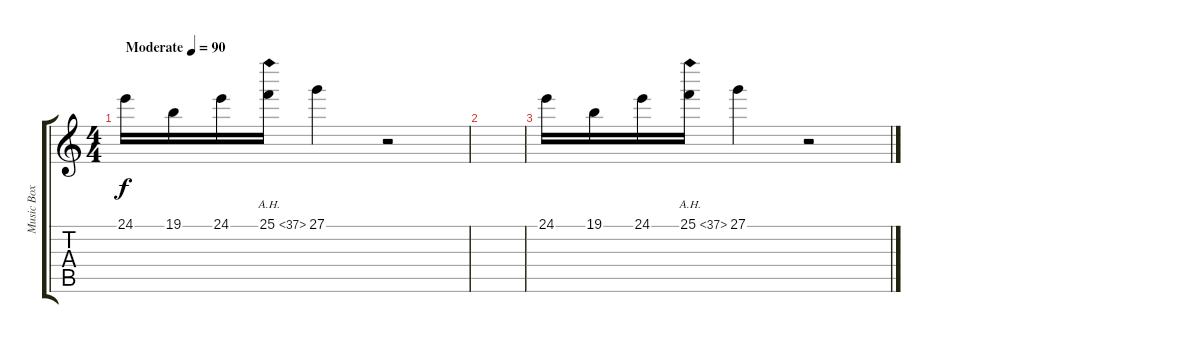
\track ("Music Box" "Music Box") {instrument musicbox}
\staff {score tabs}
\tuning (E4 B3 G3 D3 A2 E2) {hide}
\ts (4 4)
\tempo (90 "Moderate")
\clef g2
\ks c
24.1.16{dy f instrument musicbox} 19.1.16 24.1.16 25.1{ah 12}.16 27.1.4 r.2 |
|
24.1.16 19.1.16 24.1.16 25.1{ah 12}.16 27.1.4 r.2
